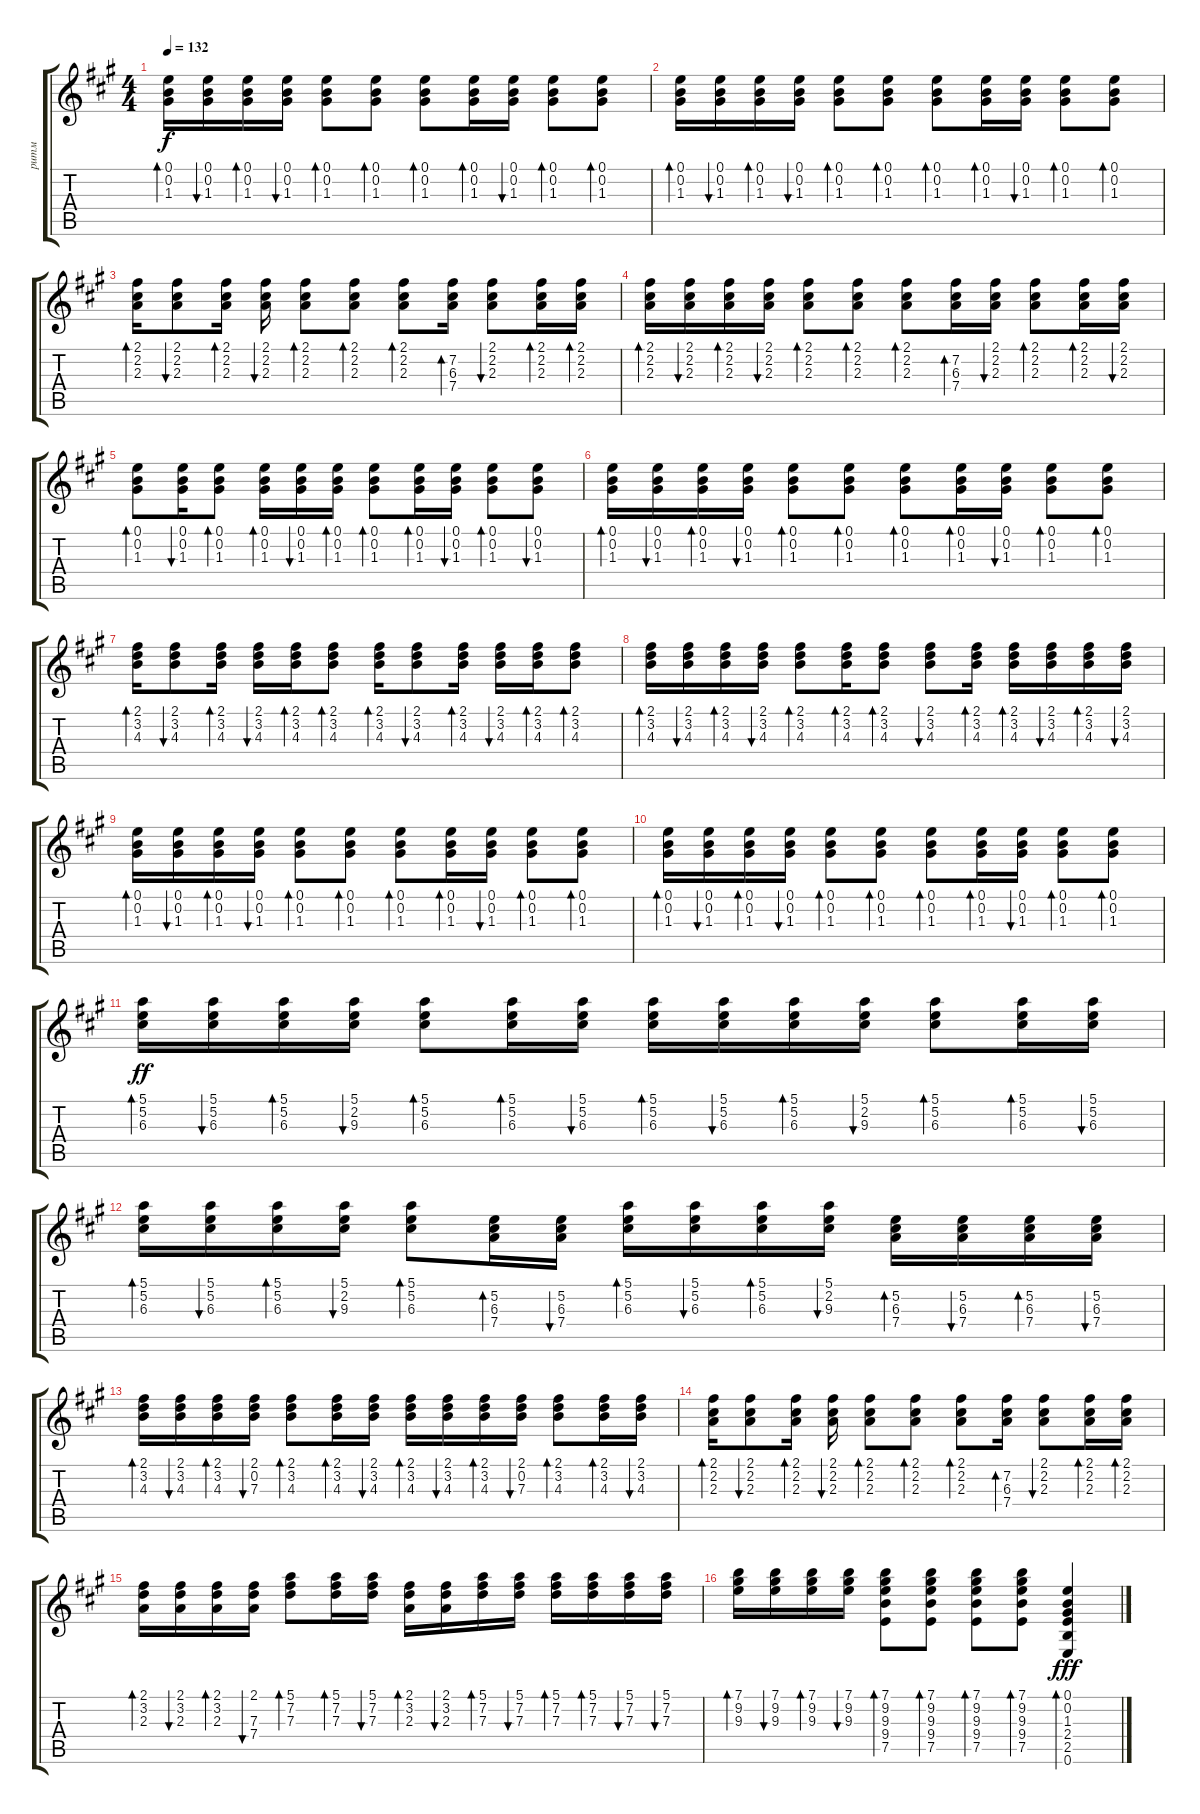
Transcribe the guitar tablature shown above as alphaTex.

\track ("ритм" "ритм") {instrument acousticguitarsteel}
\staff {score tabs}
\tuning (E4 B3 G3 D3 A2 E2) {hide}
\ts (4 4)
\tempo 132
\clef g2
\ks f#minor
(0.1 0.2 1.3).16{bd 60 dy f} (0.1 0.2 1.3).16{bu 60} (0.1 0.2 1.3).16{bd 60} (0.1 0.2 1.3).16{bu 60} (0.1 0.2 1.3).8{bd 60} (0.1 0.2 1.3).8{bd 60} (0.1 0.2 1.3).8{bd 60} (0.1 0.2 1.3).16{bd 60} (0.1 0.2 1.3).16{bu 60} (0.1 0.2 1.3).8{bd 60} (0.1 0.2 1.3).8{bd 60} |
(0.1 0.2 1.3).16{bd 60} (0.1 0.2 1.3).16{bu 60} (0.1 0.2 1.3).16{bd 60} (0.1 0.2 1.3).16{bu 60} (0.1 0.2 1.3).8{bd 60} (0.1 0.2 1.3).8{bd 60} (0.1 0.2 1.3).8{bd 60} (0.1 0.2 1.3).16{bd 60} (0.1 0.2 1.3).16{bu 60} (0.1 0.2 1.3).8{bd 60} (0.1 0.2 1.3).8{bd 60} |
(2.1 2.2 2.3).16{bd 60} (2.1 2.2 2.3).8{bu 60} (2.1 2.2 2.3).16{bd 60} (2.1 2.2 2.3).16{bu 60 beam split} (2.1 2.2 2.3).8{bd 60} (2.1 2.2 2.3).8{bd 60} (2.1 2.2 2.3).8{bd 60} (7.2 6.3 7.4).16{bd 60} (2.1 2.2 2.3).8{bu 60} (2.1 2.2 2.3).16{bd 60} (2.1 2.2 2.3).16{bd 60} |
(2.1 2.2 2.3).16{bd 60} (2.1 2.2 2.3).16{bu 60} (2.1 2.2 2.3).16{bd 60} (2.1 2.2 2.3).16{bu 60 beam split} (2.1 2.2 2.3).8{bd 60} (2.1 2.2 2.3).8{bd 60} (2.1 2.2 2.3).8{bd 60} (7.2 6.3 7.4).16{bd 60} (2.1 2.2 2.3).16{bu 60} (2.1 2.2 2.3).8{bd 60} (2.1 2.2 2.3).16{bd 60} (2.1 2.2 2.3).16{bu 60} |
(0.1 0.2 1.3).8{bd 60} (0.1 0.2 1.3).16{bu 60} (0.1 0.2 1.3).8{bd 60} (0.1 0.2 1.3).16{bd 60} (0.1 0.2 1.3).16{bu 60} (0.1 0.2 1.3).16{bd 60} (0.1 0.2 1.3).8{bd 60} (0.1 0.2 1.3).16{bd 60} (0.1 0.2 1.3).16{bu 60} (0.1 0.2 1.3).8{bd 60} (0.1 0.2 1.3).8{bu 60} |
(0.1 0.2 1.3).16{bd 60} (0.1 0.2 1.3).16{bu 60} (0.1 0.2 1.3).16{bd 60} (0.1 0.2 1.3).16{bu 60} (0.1 0.2 1.3).8{bd 60} (0.1 0.2 1.3).8{bd 60} (0.1 0.2 1.3).8{bd 60} (0.1 0.2 1.3).16{bd 60} (0.1 0.2 1.3).16{bu 60} (0.1 0.2 1.3).8{bd 60} (0.1 0.2 1.3).8{bd 60} |
(2.1 3.2 4.3).16{bd 60} (2.1 3.2 4.3).8{bu 60} (2.1 3.2 4.3).16{bd 60} (2.1 3.2 4.3).16{bu 60} (2.1 3.2 4.3).16{bd 60} (2.1 3.2 4.3).8{bd 60} (2.1 3.2 4.3).16{bd 60} (2.1 3.2 4.3).8{bu 60} (2.1 3.2 4.3).16{bd 60} (2.1 3.2 4.3).16{bu 60} (2.1 3.2 4.3).16{bd 60} (2.1 3.2 4.3).8{bd 60} |
(2.1 3.2 4.3).16{bd 60} (2.1 3.2 4.3).16{bu 60} (2.1 3.2 4.3).16{bd 60} (2.1 3.2 4.3).16{bu 60} (2.1 3.2 4.3).8{bd 60} (2.1 3.2 4.3).16{bd 60} (2.1 3.2 4.3).8{bd 60} (2.1 3.2 4.3).8{bu 60} (2.1 3.2 4.3).16{bd 60} (2.1 3.2 4.3).16{bd 60} (2.1 3.2 4.3).16{bu 60} (2.1 3.2 4.3).16{bd 60} (2.1 3.2 4.3).16{bu 60} |
(0.1 0.2 1.3).16{bd 60} (0.1 0.2 1.3).16{bu 60} (0.1 0.2 1.3).16{bd 60} (0.1 0.2 1.3).16{bu 60} (0.1 0.2 1.3).8{bd 60} (0.1 0.2 1.3).8{bd 60} (0.1 0.2 1.3).8{bd 60} (0.1 0.2 1.3).16{bd 60} (0.1 0.2 1.3).16{bu 60} (0.1 0.2 1.3).8{bd 60} (0.1 0.2 1.3).8{bd 60} |
(0.1 0.2 1.3).16{bd 60} (0.1 0.2 1.3).16{bu 60} (0.1 0.2 1.3).16{bd 60} (0.1 0.2 1.3).16{bu 60} (0.1 0.2 1.3).8{bd 60} (0.1 0.2 1.3).8{bd 60} (0.1 0.2 1.3).8{bd 60} (0.1 0.2 1.3).16{bd 60} (0.1 0.2 1.3).16{bu 60} (0.1 0.2 1.3).8{bd 60} (0.1 0.2 1.3).8{bd 60} |
(5.1 5.2 6.3).16{bd 60 dy ff} (5.1 5.2 6.3).16{bu 60} (5.1 5.2 6.3).16{bd 60} (5.1 2.2 9.3).16{bu 60} (5.1 5.2 6.3).8{bd 60} (5.1 5.2 6.3).16{bd 60} (5.1 5.2 6.3).16{bu 60} (5.1 5.2 6.3).16{bd 60} (5.1 5.2 6.3).16{bu 60} (5.1 5.2 6.3).16{bd 60} (5.1 2.2 9.3).16{bu 60} (5.1 5.2 6.3).8{bd 60} (5.1 5.2 6.3).16{bd 60} (5.1 5.2 6.3).16{bu 60} |
(5.1 5.2 6.3).16{bd 60} (5.1 5.2 6.3).16{bu 60} (5.1 5.2 6.3).16{bd 60} (5.1 2.2 9.3).16{bu 60} (5.1 5.2 6.3).8{bd 60} (5.2 6.3 7.4).16{bd 60} (5.2 6.3 7.4).16{bu 60} (5.1 5.2 6.3).16{bd 60} (5.1 5.2 6.3).16{bu 60} (5.1 5.2 6.3).16{bd 60} (5.1 2.2 9.3).16{bu 60} (5.2 6.3 7.4).16{bd 60} (5.2 6.3 7.4).16{bu 60} (5.2 6.3 7.4).16{bd 60} (5.2 6.3 7.4).16{bu 60} |
(2.1 3.2 4.3).16{bd 60} (2.1 3.2 4.3).16{bu 60} (2.1 3.2 4.3).16{bd 60} (2.1 0.2 7.3).16{bu 60} (2.1 3.2 4.3).8{bd 60} (2.1 3.2 4.3).16{bd 60} (2.1 3.2 4.3).16{bu 60} (2.1 3.2 4.3).16{bd 60} (2.1 3.2 4.3).16{bu 60} (2.1 3.2 4.3).16{bd 60} (2.1 0.2 7.3).16{bu 60} (2.1 3.2 4.3).8{bd 60} (2.1 3.2 4.3).16{bd 60} (2.1 3.2 4.3).16{bu 60} |
(2.1 2.2 2.3).16{bd 60} (2.1 2.2 2.3).8{bu 60} (2.1 2.2 2.3).16{bd 60} (2.1 2.2 2.3).16{bu 60 beam split} (2.1 2.2 2.3).8{bd 60} (2.1 2.2 2.3).8{bd 60} (2.1 2.2 2.3).8{bd 60} (7.2 6.3 7.4).16{bd 60} (2.1 2.2 2.3).8{bu 60} (2.1 2.2 2.3).16{bd 60} (2.1 2.2 2.3).16{bd 60} |
(2.1 3.2 2.3).16{bd 60} (2.1 3.2 2.3).16{bu 60} (2.1 3.2 2.3).16{bd 60} (2.1 7.3 7.4).16{bu 60} (5.1 7.2 7.3).8{bd 60} (5.1 7.2 7.3).16{bd 60} (5.1 7.2 7.3).16{bu 60} (2.1 3.2 2.3).16{bd 60} (2.1 3.2 2.3).16{bu 60} (5.1 7.2 7.3).16{bd 60} (5.1 7.2 7.3).16{bu 60} (5.1 7.2 7.3).16{bd 60} (5.1 7.2 7.3).16{bd 60} (5.1 7.2 7.3).16{bu 60} (5.1 7.2 7.3).16{bu 60} |
(7.1 9.2 9.3).16{bd 60} (7.1 9.2 9.3).16{bu 60} (7.1 9.2 9.3).16{bd 60} (7.1 9.2 9.3).16{bu 60} (7.1 9.2 9.3 9.4 7.5).8{bd 60} (7.1 9.2 9.3 9.4 7.5).8{bd 60} (7.1 9.2 9.3 9.4 7.5).8{bd 60} (7.1 9.2 9.3 9.4 7.5).8{bd 60} (0.1 0.2 1.3 2.4 2.5 0.6).4{bd 60 dy fff}
